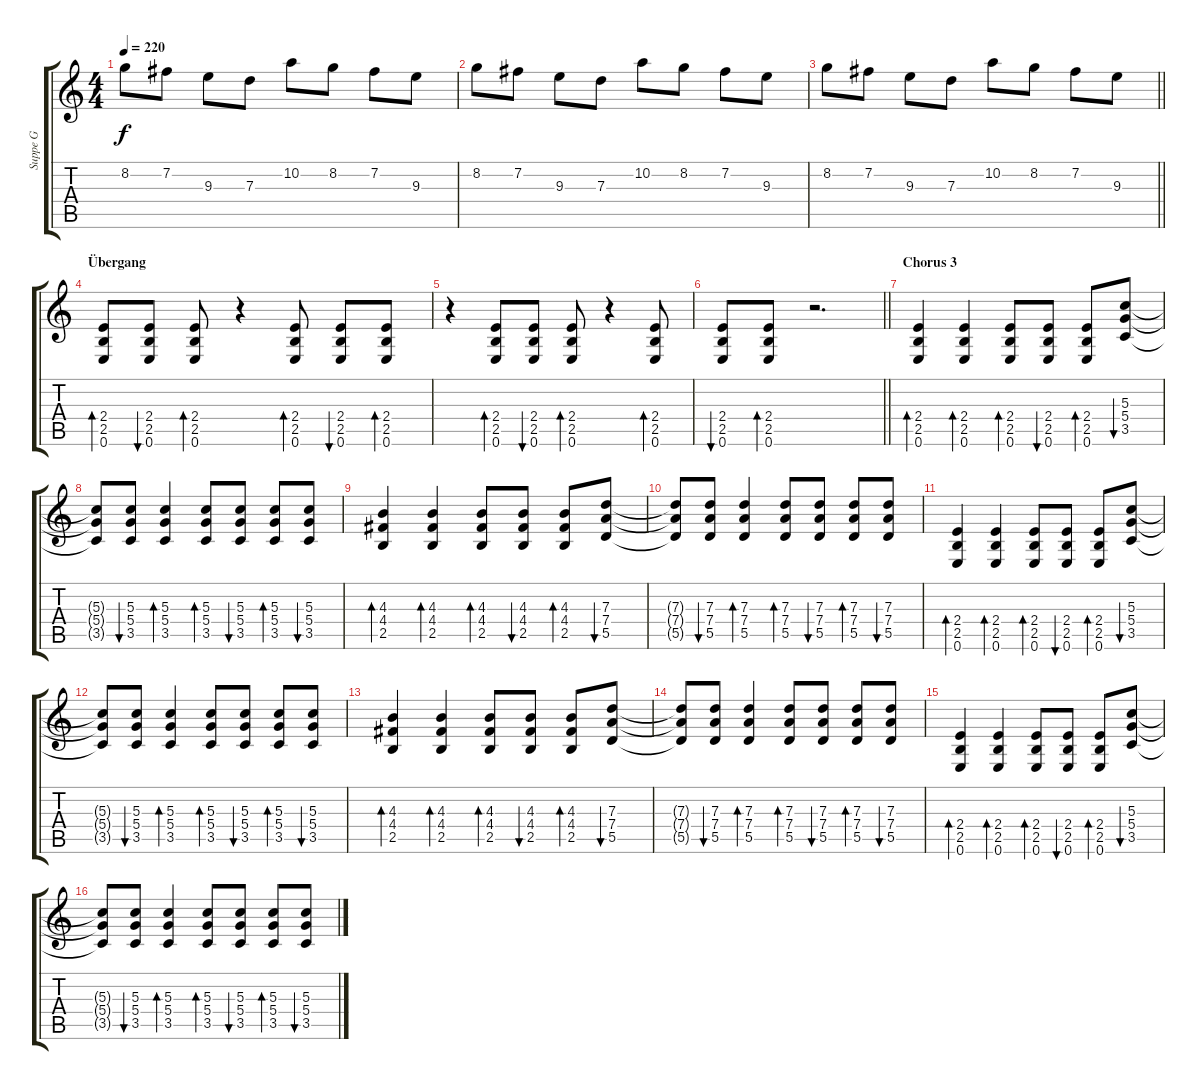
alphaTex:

\track ("Suppe G" "Suppe G") {instrument distortionguitar}
\staff {score tabs}
\tuning (E4 B3 G3 D3 A2 E2) {hide}
\ts (4 4)
\tempo 220
\clef g2
\ks c
8.2.8{dy f} 7.2.8 9.3.8 7.3.8 10.2.8 8.2.8 7.2.8 9.3.8 |
8.2.8 7.2.8 9.3.8 7.3.8 10.2.8 8.2.8 7.2.8 9.3.8 |
\barLineRight lightlight
8.2.8 7.2.8 9.3.8 7.3.8 10.2.8 8.2.8 7.2.8 9.3.8 |
\section ("" "Übergang")
(2.4 2.5 0.6).8{bd 120} (2.4 2.5 0.6).8{bu 120} (2.4 2.5 0.6).8{bd 120} r.4 (2.4 2.5 0.6).8{bd 120} (2.4 2.5 0.6).8{bu 120} (2.4 2.5 0.6).8{bd 120} |
r.4 (2.4 2.5 0.6).8{bd 120} (2.4 2.5 0.6).8{bu 120} (2.4 2.5 0.6).8{bd 120} r.4 (2.4 2.5 0.6).8{bd 120} |
\barLineRight lightlight
(2.4 2.5 0.6).8{bu 120} (2.4 2.5 0.6).8{bd 120} r.2{d} |
\section ("" "Chorus 3")
(2.4 2.5 0.6).4{bd 60} (2.4 2.5 0.6).4{bd 60} (2.4 2.5 0.6).8{bd 60} (2.4 2.5 0.6).8{bu 60} (2.4 2.5 0.6).8{bd 60} (5.3 5.4 3.5).8{bu 60} |
(5.3{t} 5.4{t} 3.5{t}).8 (5.3 5.4 3.5).8{bu 60} (5.3 5.4 3.5).4{bd 60} (5.3 5.4 3.5).8{bd 60} (5.3 5.4 3.5).8{bu 60} (5.3 5.4 3.5).8{bd 60} (5.3 5.4 3.5).8{bu 60} |
(4.3 4.4 2.5).4{bd 60} (4.3 4.4 2.5).4{bd 60} (4.3 4.4 2.5).8{bd 60} (4.3 4.4 2.5).8{bu 60} (4.3 4.4 2.5).8{bd 60} (7.3 7.4 5.5).8{bu 60} |
(7.3{t} 7.4{t} 5.5{t}).8 (7.3 7.4 5.5).8{bu 60} (7.3 7.4 5.5).4{bd 60} (7.3 7.4 5.5).8{bd 60} (7.3 7.4 5.5).8{bu 60} (7.3 7.4 5.5).8{bd 120} (7.3 7.4 5.5).8{bu 120} |
(2.4 2.5 0.6).4{bd 60} (2.4 2.5 0.6).4{bd 60} (2.4 2.5 0.6).8{bd 60} (2.4 2.5 0.6).8{bu 60} (2.4 2.5 0.6).8{bd 60} (5.3 5.4 3.5).8{bu 60} |
(5.3{t} 5.4{t} 3.5{t}).8 (5.3 5.4 3.5).8{bu 60} (5.3 5.4 3.5).4{bd 60} (5.3 5.4 3.5).8{bd 60} (5.3 5.4 3.5).8{bu 60} (5.3 5.4 3.5).8{bd 60} (5.3 5.4 3.5).8{bu 60} |
(4.3 4.4 2.5).4{bd 60} (4.3 4.4 2.5).4{bd 60} (4.3 4.4 2.5).8{bd 60} (4.3 4.4 2.5).8{bu 60} (4.3 4.4 2.5).8{bd 60} (7.3 7.4 5.5).8{bu 60} |
(7.3{t} 7.4{t} 5.5{t}).8 (7.3 7.4 5.5).8{bu 60} (7.3 7.4 5.5).4{bd 60} (7.3 7.4 5.5).8{bd 60} (7.3 7.4 5.5).8{bu 60} (7.3 7.4 5.5).8{bd 120} (7.3 7.4 5.5).8{bu 120} |
(2.4 2.5 0.6).4{bd 60} (2.4 2.5 0.6).4{bd 60} (2.4 2.5 0.6).8{bd 60} (2.4 2.5 0.6).8{bu 60} (2.4 2.5 0.6).8{bd 60} (5.3 5.4 3.5).8{bu 60} |
(5.3{t} 5.4{t} 3.5{t}).8 (5.3 5.4 3.5).8{bu 60} (5.3 5.4 3.5).4{bd 60} (5.3 5.4 3.5).8{bd 60} (5.3 5.4 3.5).8{bu 60} (5.3 5.4 3.5).8{bd 60} (5.3 5.4 3.5).8{bu 60}
